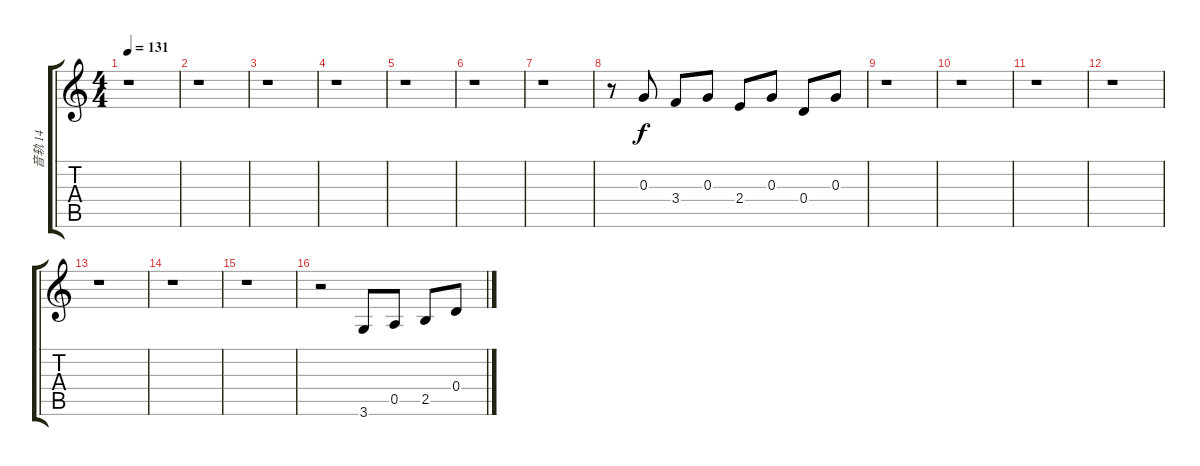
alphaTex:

\track ("音轨 14" "音轨 14") {instrument overdrivenguitar}
\staff {score tabs}
\tuning (E4 B3 G3 D3 A2 E2) {hide}
\ts (4 4)
\tempo 131
\clef g2
\ks c
r.1{dy f} |
r.1 |
r.1 |
r.1 |
r.1 |
r.1 |
r.1 |
r.8 0.3.8 3.4.8 0.3.8 2.4.8 0.3.8 0.4.8 0.3.8 |
r.1 |
r.1 |
r.1 |
r.1 |
r.1 |
r.1 |
r.1 |
r.2 3.6.8 0.5.8 2.5.8 0.4.8
